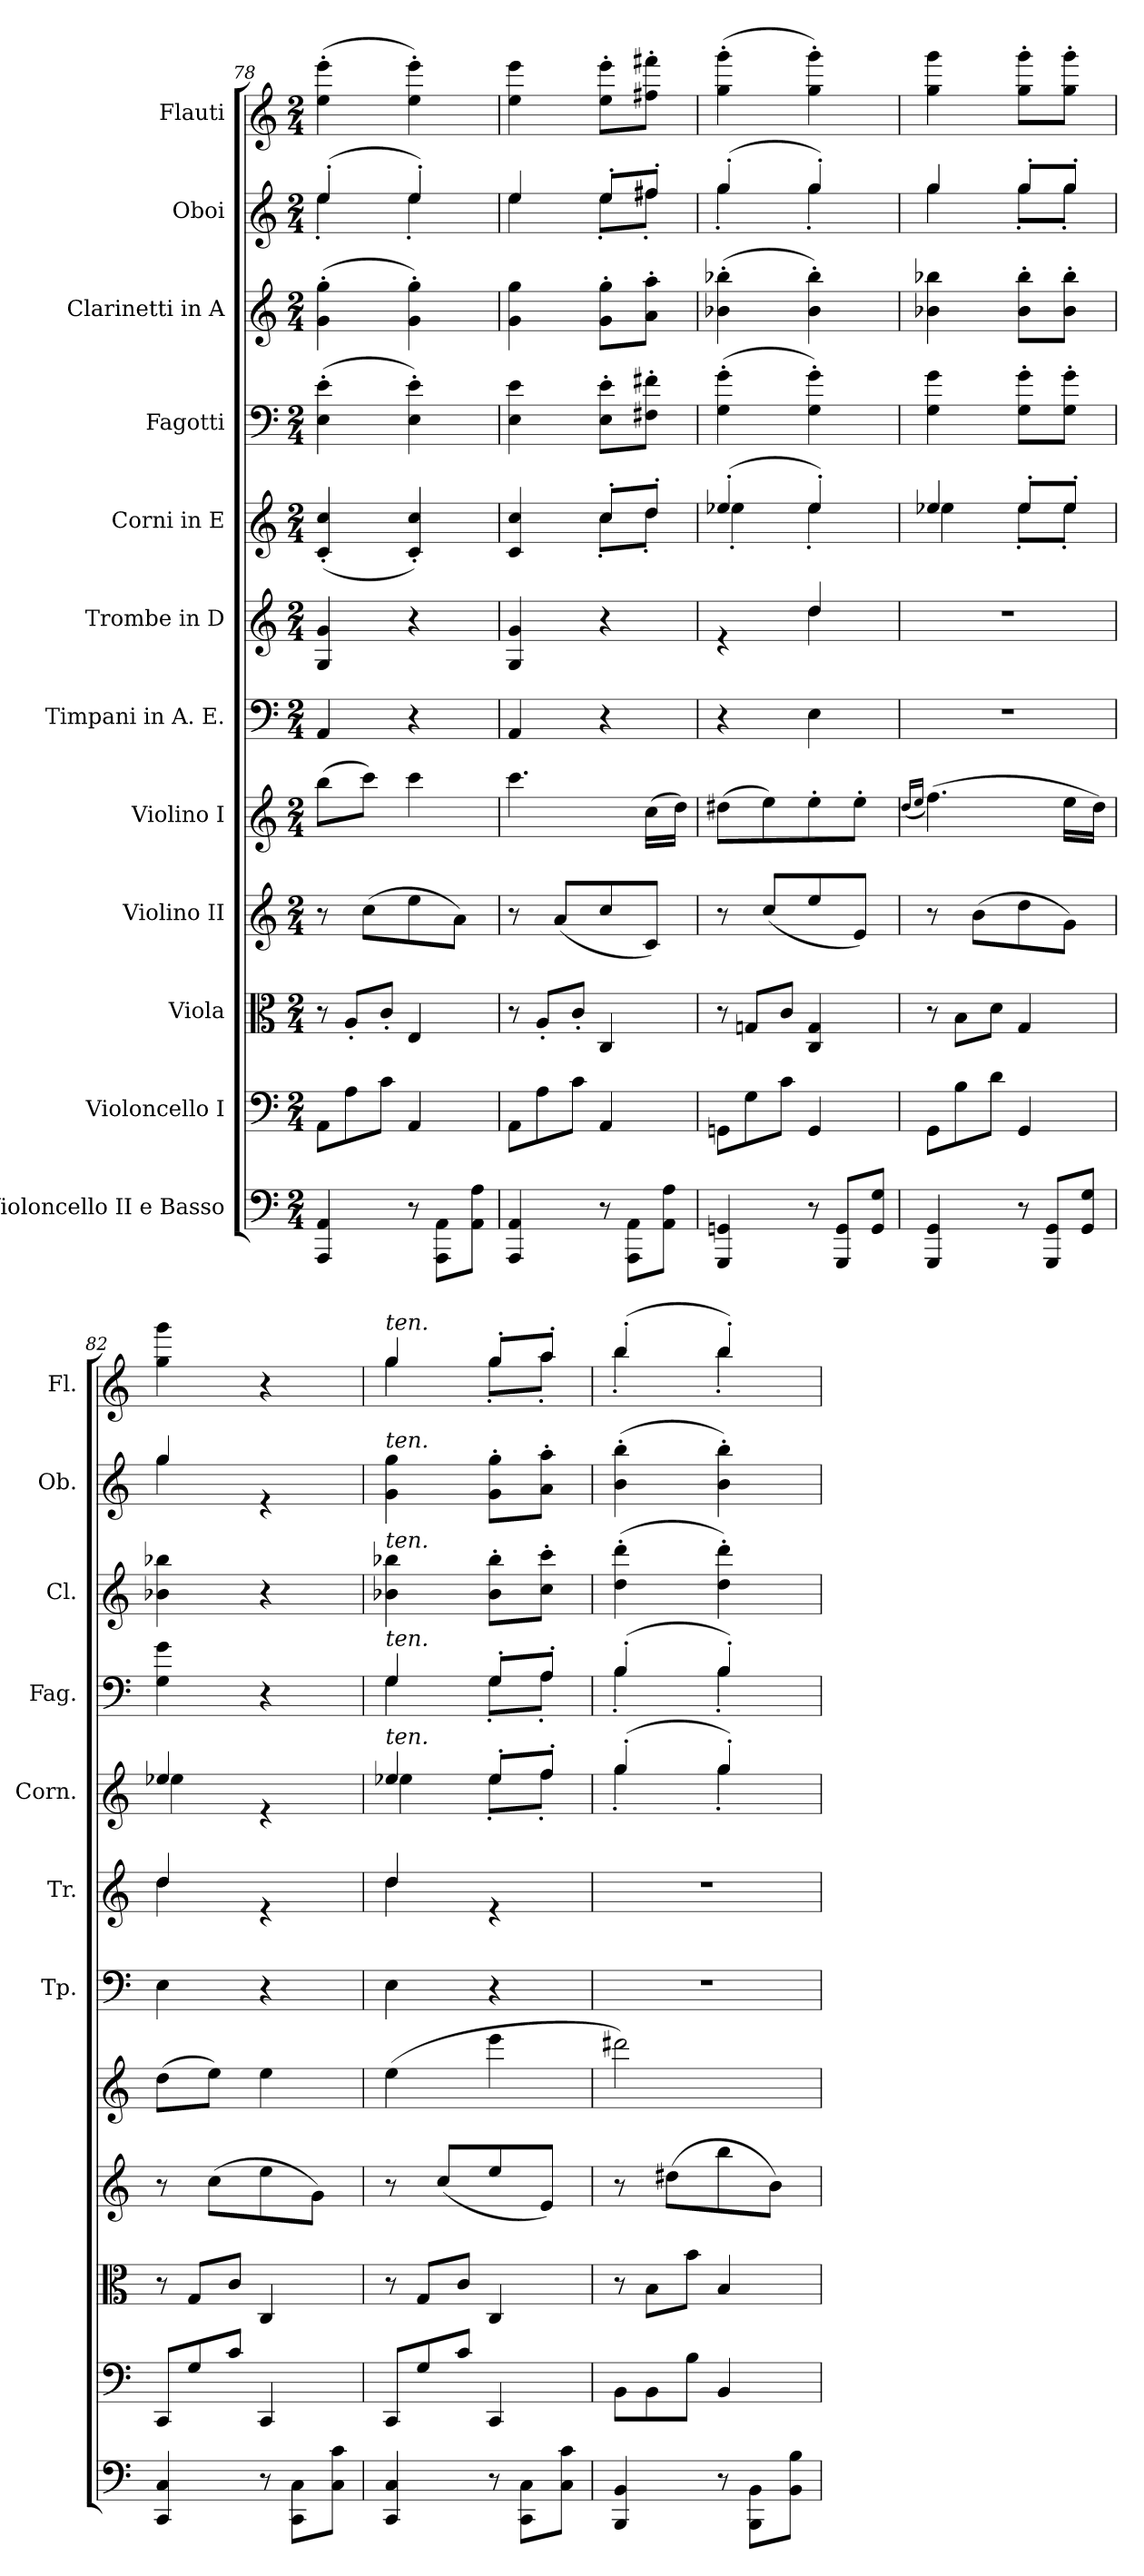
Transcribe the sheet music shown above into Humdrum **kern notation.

**kern	**kern	**kern	**kern	**kern	**kern	**kern	**kern	**kern	**kern	**kern	**kern
*part12	*part11	*part10	*part9	*part8	*part7	*part6	*part5	*part4	*part3	*part2	*part1
*staff12	*staff11	*staff10	*staff9	*staff8	*staff7	*staff6	*staff5	*staff4	*staff3	*staff2	*staff1
*I"Violoncello II e Basso	*I"Violoncello I	*I"Viola	*I"Violino II	*I"Violino I	*I"Timpani in A. E.	*I"Trombe in D	*I"Corni in E	*I"Fagotti	*I"Clarinetti in A	*I"Oboi	*I"Flauti
*	*	*	*	*	*I'Tp.	*I'Tr.	*I'Corn.	*I'Fag.	*I'Cl.	*I'Ob.	*I'Fl.
!!LO:PB:g=z
*clefF4	*clefF4	*clefC3	*clefG2	*clefG2	*clefF4	*clefG2	*clefG2	*clefF4	*clefG2	*clefG2	*clefG2
*	*	*	*	*	*	*ITrd-1c-2	*ITrd5c8	*	*ITrd2c3	*	*
*k[]	*k[]	*k[]	*k[]	*k[]	*k[]	*k[f#c#]	*k[f#c#g#d#]	*k[]	*k[f#c#g#]	*k[]	*k[]
*M2/4	*M2/4	*M2/4	*M2/4	*M2/4	*M2/4	*M2/4	*M2/4	*M2/4	*M2/4	*M2/4	*M2/4
*	*Xtuplet	*Xtuplet	*	*	*	*	*	*	*	*	*
=78	=78	=78	=78	=78	=78	=78	=78	=78	=78	=78	=78
*	*	*	*	*	*	*	*	*	*	*^	*
4AAA/ 4AA/	12AA\L	12r	8r	(8bb\L	4AA/	4A/ 4a/	(4E/' 4e/'	(4E\' 4e\'	(4e\' 4ee\'	(4ee'/	4ee'\	(4ee\' 4eee\'
.	12A\	12A'/L	.	.	.	.	.	.	.	.	.	.
.	.	.	(8cc\L	8ccc\J)	.	.	.	.	.	.	.	.
.	12c\J	12c'/J	.	.	.	.	.	.	.	.	.	.
*Xtuplet	*	*	*	*	*	*	*	*	*	*	*	*
12r	4AAi/	4Ej/	8eej\	4cccZ\	4r	4r	4Ej/' 4ej/')	4Ej\' 4ej\')	4ej\' 4eej\')	4ee'j/)	4ee'j\	4eej\' 4eeej\')
12AAA\ 12AA\L	.	.	.	.	.	.	.	.	.	.	.	.
.	.	.	8a\J)	.	.	.	.	.	.	.	.	.
12AA\ 12A\J	.	.	.	.	.	.	.	.	.	.	.	.
=79	=79	=79	=79	=79	=79	=79	=79	=79	=79	=79	=79	=79
*	*	*	*	*	*	*	*^	*	*	*	*	*
4AAAi/ 4AAi/	12AAi\L	12r	8r	4.cccZ\	4AAi/	4Ai/ 4ai/	4Ej/ 4ej/	4ryy	4Ej\ 4ej\	4ej\ 4eej\	4eej/	4eej\	4eej\ 4eeej\
.	12A\	12A'/L	.	.	.	.	.	.	.	.	.	.	.
.	.	.	(8a/L	.	.	.	.	.	.	.	.	.	.
.	12c\J	12c'/J	.	.	.	.	.	.	.	.	.	.	.
12r	4AAi/	4CZ/	8ccZ/	.	4r	4r	8e'j/L	8e'j\L	8Ej\' 8ej\'L	8ej\' 8eej\'L	8ee'j/L	8ee'j\L	8eej\' 8eeej\'L
12AAA\ 12AA\L	.	.	.	.	.	.	.	.	.	.	.	.	.
.	.	.	8c/J)	(16cc\LL	.	.	8f#'/J	8f#'\J	8F#X\' 8f#X\'J	8f#\' 8ff#\'J	8ff#X'/J	8ff#'\J	8ff#X\' 8fff#X\'J
12AA\ 12A\J	.	.	.	.	.	.	.	.	.	.	.	.	.
.	.	.	.	16dd\JJ)	.	.	.	.	.	.	.	.	.
!!LO:PB:g=z
=80	=80	=80	=80	=80	=80	=80	=80	=80	=80	=80	=80	=80	=80
*	*	*	*	*	*	*^	*	*	*	*	*	*	*
4GGGZ/ 4GGnZ/	12GGnZ\L	12r	8r	(8dd#Xi\L	4r	4re	4ryy	(4gn'Z/	4g'Z\	(4GZ\' 4gZ\'	(4gnZ\' 4ggnZ\'	(4gg'Z/	4gg'Z\	(4ggZ\' 4gggZ\'
.	12G\	12Gn/L	.	.	.	.	.	.	.	.	.	.	.	.
.	.	.	(8cc/L	8ee\)	.	.	.	.	.	.	.	.	.	.
.	12c\J	12c/J	.	.	.	.	.	.	.	.	.	.	.	.
12r	4GGj/	4Ci/ 4Gj/	8eeZ/	8ee'Z\	4EZ\	4eeZ/	4eeZ\	4g'j/)	4g'j\	4Gj\' 4gj\')	4gj\' 4ggj\')	4gg'j/)	4gg'j\	4ggj\' 4gggj\')
12GGG/ 12GG/L	.	.	.	.	.	.	.	.	.	.	.	.	.	.
.	.	.	8e/J)	8ee'\J	.	.	.	.	.	.	.	.	.	.
12GG/ 12G/J	.	.	.	.	.	.	.	.	.	.	.	.	.	.
*	*	*	*	*	*	*v	*v	*	*	*	*	*	*	*
=81	=81	=81	=81	=81	=81	=81	=81	=81	=81	=81	=81	=81	=81
.	.	.	.	(16qdd/LL	.	.	.	.	.	.	.	.	.
.	.	.	.	16qee/JJ	.	.	.	.	.	.	.	.	.
4GGG/ 4GG/	12GG\L	12r	8r	(4.ff\)	2r	2r	4gn/	4g\	4G\ 4g\	4gn\ 4ggn\	4gg/	4gg\	4gg\ 4ggg\
.	12B\	12B\L	.	.	.	.	.	.	.	.	.	.	.
.	.	.	(8b\L	.	.	.	.	.	.	.	.	.	.
.	12d\J	12d\J	.	.	.	.	.	.	.	.	.	.	.
12r	4GG/	4G/	8dd\	.	.	.	8g'/L	8g'\L	8G\' 8g\'L	8g\' 8gg\'L	8gg'/L	8gg'\L	8gg\' 8ggg\'L
12GGG/ 12GG/L	.	.	.	.	.	.	.	.	.	.	.	.	.
.	.	.	8gZ\J)	16eei\LL	.	.	8g'Z/J	8g'Z\J	8GZ\' 8gZ\'J	8gZ\' 8ggZ\'J	8gg'Z/J	8gg'Z\J	8ggZ\' 8gggZ\'J
12GG/ 12G/J	.	.	.	.	.	.	.	.	.	.	.	.	.
.	.	.	.	16dd\JJ)	.	.	.	.	.	.	.	.	.
=82	=82	=82	=82	=82	=82	=82	=82	=82	=82	=82	=82	=82	=82
*	*	*	*	*	*	*^	*	*	*	*	*	*	*
4CCi/ 4Ci/	12CCi/L	12r	8r	(8dd\L	4EZ\	4eeZ/	4eeZ\	4gnj/	4gj\	4Gj\ 4gj\	4gnj\ 4ggnj\	4ggj/	4ggj\	4ggj\ 4gggj\
.	12G/	12G/L	.	.	.	.	.	.	.	.	.	.	.	.
.	.	.	(8cc\L	8ee\J)	.	.	.	.	.	.	.	.	.	.
.	12c/J	12c/J	.	.	.	.	.	.	.	.	.	.	.	.
12r	4CCi/	4Ci/	8eeZ\	4eeZ\	4r	4re	4ryy	4re	4ryy	4r	4r	4re	4ryy	4r
12CC\ 12C\L	.	.	.	.	.	.	.	.	.	.	.	.	.	.
.	.	.	8g\J)	.	.	.	.	.	.	.	.	.	.	.
12C\ 12c\J	.	.	.	.	.	.	.	.	.	.	.	.	.	.
*	*	*	*	*	*	*	*	*	*	*	*	*v	*v	*
=83	=83	=83	=83	=83	=83	=83	=83	=83	=83	=83	=83	=83	=83
*	*	*	*	*	*	*	*	*	*	*^	*	*	*^
!	!	!	!	!	!	!	!	!	!	!	!	!	!	!LO:TX:a:i:t=ten.	!
!	!	!	!	!	!	!	!	!	!	!	!	!	!LO:TX:a:i:t=ten.	!	!
!	!	!	!	!	!	!	!	!	!	!	!	!LO:TX:a:i:t=ten.	!	!	!
!	!	!	!	!	!	!	!	!	!	!LO:TX:a:i:t=ten.	!	!	!	!	!
!	!	!	!	!	!	!	!	!LO:TX:a:i:t=ten.	!	!	!	!	!	!	!
4CCi/ 4Ci/	12CCi/L	12r	8r	(4eeZ\	4EZ\	4eeZ/	4eeZ\	4gnj/	4gj\	4Gj/	4Gj\	4gnj\ 4ggnj\	4gj\ 4ggj\	4ggj/	4ggj\
.	12G/	12G/L	.	.	.	.	.	.	.	.	.	.	.	.	.
.	.	.	(8cc/L	.	.	.	.	.	.	.	.	.	.	.	.
.	12c/J	12c/J	.	.	.	.	.	.	.	.	.	.	.	.	.
12r	4CCi/	4Ci/	8eeZ/	4eeeZ\	4r	4re	4ryy	8g'j/L	8g'j\L	8G'j/L	8G'j\L	8gj\' 8ggj\'L	8gj\' 8ggj\'L	8gg'j/L	8gg'j\L
12CC\ 12C\L	.	.	.	.	.	.	.	.	.	.	.	.	.	.	.
.	.	.	8e/J)	.	.	.	.	8a'/J	8a'\J	8A'/J	8A'\J	8a\' 8aa\'J	8a\' 8aa\'J	8aa'/J	8aa'\J
12C\ 12c\J	.	.	.	.	.	.	.	.	.	.	.	.	.	.	.
*	*	*	*	*	*	*v	*v	*	*	*	*	*	*	*	*
=84	=84	=84	=84	=84	=84	=84	=84	=84	=84	=84	=84	=84	=84	=84
4BBBi/ 4BBi/	12BBi\L	12r	8r	2ddd#XZ\)	2r	2r	(4b'i/	4b'i\	(4B'i/	4B'i\	(4bi\' 4bbi\'	(4bi\' 4bbi\'	(4bb'i/	4bb'i\
.	12BB\	12B\L	.	.	.	.	.	.	.	.	.	.	.	.
.	.	.	(8dd#X\L	.	.	.	.	.	.	.	.	.	.	.
.	12B\J	12b\J	.	.	.	.	.	.	.	.	.	.	.	.
12r	4BB/	4B/	8bb\	.	.	.	4b'/)	4b'\	4B'/)	4B'\	4b\' 4bb\')	4b\' 4bb\')	4bb'/)	4bb'\
12BBB\ 12BB\L	.	.	.	.	.	.	.	.	.	.	.	.	.	.
.	.	.	8b\J)	.	.	.	.	.	.	.	.	.	.	.
12BB\ 12B\J	.	.	.	.	.	.	.	.	.	.	.	.	.	.
*	*	*	*	*	*	*	*v	*v	*	*	*	*	*v	*v
*	*	*	*	*	*	*	*	*v	*v	*	*	*
=	=	=	=	=	=	=	=	=	=	=	=
*-	*-	*-	*-	*-	*-	*-	*-	*-	*-	*-	*-
